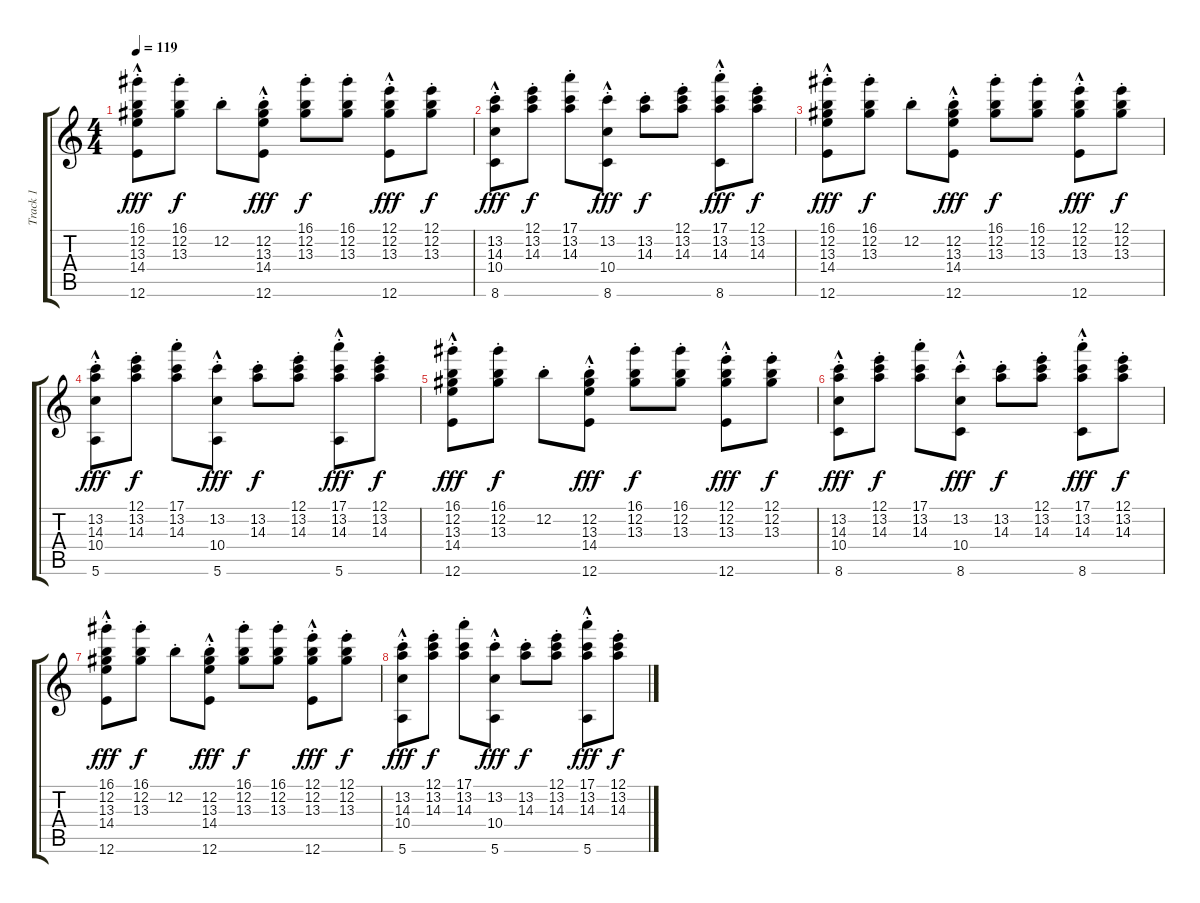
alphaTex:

\track ("Track 1" "Track 1") {instrument electricguitarmuted}
\staff {score tabs}
\tuning (E4 B3 G3 D3 A2 E2) {hide}
\ts (4 4)
\tempo 119
\clef g2
\ks c
(16.1{st} 12.2{st} 13.3{st} 14.4 12.6{hac}).8{dy fff} (16.1{st} 12.2{st} 13.3{st}).8{dy f} 12.2{st}.8 (12.2{st} 13.3{st} 14.4 12.6{hac}).8{dy fff} (16.1{st} 12.2{st} 13.3{st}).8{dy f} (16.1{st} 12.2{st} 13.3{st}).8 (12.1{st} 12.2{st} 13.3{st} 12.6{hac}).8{dy fff} (12.1{st} 12.2{st} 13.3{st}).8{dy f} |
(13.2{st} 14.3{st} 10.4 8.6{hac}).8{dy fff} (12.1{st} 13.2{st} 14.3{st}).8{dy f} (17.1{st} 13.2{st} 14.3{st}).8 (13.2{st} 10.4 8.6{hac}).8{dy fff} (13.2{st} 14.3{st}).8{dy f} (12.1{st} 13.2{st} 14.3{st}).8 (17.1{st} 13.2{st} 14.3{st} 8.6{hac}).8{dy fff} (12.1{st} 13.2{st} 14.3{st}).8{dy f} |
(16.1{st} 12.2{st} 13.3{st} 14.4 12.6{hac}).8{dy fff} (16.1{st} 12.2{st} 13.3{st}).8{dy f} 12.2{st}.8 (12.2{st} 13.3{st} 14.4 12.6{hac}).8{dy fff} (16.1{st} 12.2{st} 13.3{st}).8{dy f} (16.1{st} 12.2{st} 13.3{st}).8 (12.1{st} 12.2{st} 13.3{st} 12.6{hac}).8{dy fff} (12.1{st} 12.2{st} 13.3{st}).8{dy f} |
(13.2{st} 14.3{st} 10.4 5.6{hac}).8{dy fff} (12.1{st} 13.2{st} 14.3{st}).8{dy f} (17.1{st} 13.2{st} 14.3{st}).8 (13.2{st} 10.4 5.6{hac}).8{dy fff} (13.2{st} 14.3{st}).8{dy f} (12.1{st} 13.2{st} 14.3{st}).8 (17.1{st} 13.2{st} 14.3{st} 5.6{hac}).8{dy fff} (12.1{st} 13.2{st} 14.3{st}).8{dy f} |
(16.1{st} 12.2{st} 13.3{st} 14.4 12.6{hac}).8{dy fff} (16.1{st} 12.2{st} 13.3{st}).8{dy f} 12.2{st}.8 (12.2{st} 13.3{st} 14.4 12.6{hac}).8{dy fff} (16.1{st} 12.2{st} 13.3{st}).8{dy f} (16.1{st} 12.2{st} 13.3{st}).8 (12.1{st} 12.2{st} 13.3{st} 12.6{hac}).8{dy fff} (12.1{st} 12.2{st} 13.3{st}).8{dy f} |
(13.2{st} 14.3{st} 10.4 8.6{hac}).8{dy fff} (12.1{st} 13.2{st} 14.3{st}).8{dy f} (17.1{st} 13.2{st} 14.3{st}).8 (13.2{st} 10.4 8.6{hac}).8{dy fff} (13.2{st} 14.3{st}).8{dy f} (12.1{st} 13.2{st} 14.3{st}).8 (17.1{st} 13.2{st} 14.3{st} 8.6{hac}).8{dy fff} (12.1{st} 13.2{st} 14.3{st}).8{dy f} |
(16.1{st} 12.2{st} 13.3{st} 14.4 12.6{hac}).8{dy fff} (16.1{st} 12.2{st} 13.3{st}).8{dy f} 12.2{st}.8 (12.2{st} 13.3{st} 14.4 12.6{hac}).8{dy fff} (16.1{st} 12.2{st} 13.3{st}).8{dy f} (16.1{st} 12.2{st} 13.3{st}).8 (12.1{st} 12.2{st} 13.3{st} 12.6{hac}).8{dy fff} (12.1{st} 12.2{st} 13.3{st}).8{dy f} |
(13.2{st} 14.3{st} 10.4 5.6{hac}).8{dy fff} (12.1{st} 13.2{st} 14.3{st}).8{dy f} (17.1{st} 13.2{st} 14.3{st}).8 (13.2{st} 10.4 5.6{hac}).8{dy fff} (13.2{st} 14.3{st}).8{dy f} (12.1{st} 13.2{st} 14.3{st}).8 (17.1{st} 13.2{st} 14.3{st} 5.6{hac}).8{dy fff} (12.1{st} 13.2{st} 14.3{st}).8{dy f}
